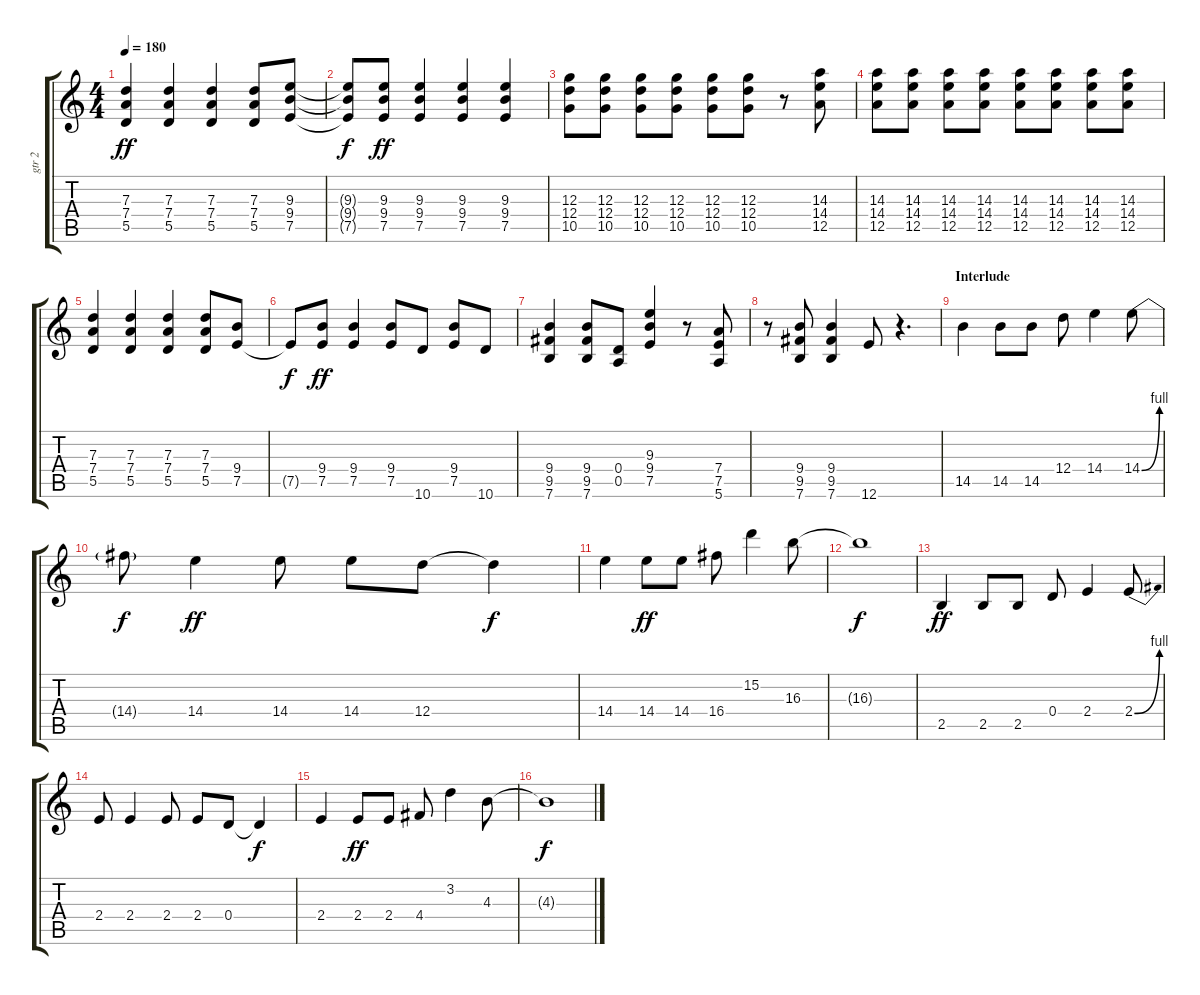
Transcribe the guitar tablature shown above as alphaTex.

\track ("gtr 2" "gtr 2") {instrument overdrivenguitar}
\staff {score tabs}
\tuning (E4 B3 G3 D3 A2 E2) {hide}
\ts (4 4)
\tempo 180
\clef g2
\ks c
(7.3 7.4 5.5).4{dy ff} (7.3 7.4 5.5).4 (7.3 7.4 5.5).4 (7.3 7.4 5.5).8 (9.3 9.4 7.5).8 |
(9.3{t} 9.4{t} 7.5{t}).8{dy f} (9.3 9.4 7.5).8{dy ff} (9.3 9.4 7.5).4 (9.3 9.4 7.5).4 (9.3 9.4 7.5).4 |
(12.3 12.4 10.5).8 (12.3 12.4 10.5).8 (12.3 12.4 10.5).8 (12.3 12.4 10.5).8 (12.3 12.4 10.5).8 (12.3 12.4 10.5).8 r.8 (14.3 14.4 12.5).8 |
(14.3 14.4 12.5).8 (14.3 14.4 12.5).8 (14.3 14.4 12.5).8 (14.3 14.4 12.5).8 (14.3 14.4 12.5).8 (14.3 14.4 12.5).8 (14.3 14.4 12.5).8 (14.3 14.4 12.5).8 |
(7.3 7.4 5.5).4 (7.3 7.4 5.5).4 (7.3 7.4 5.5).4 (7.3 7.4 5.5).8 (9.4 7.5).8 |
7.5{t}.8{dy f} (9.4 7.5).8{dy ff} (9.4 7.5).4 (9.4 7.5).8 10.6.8 (9.4 7.5).8 10.6.8 |
(9.4 9.5 7.6).4 (9.4 9.5 7.6).8 (0.4 0.5).8 (9.3 9.4 7.5).4 r.8 (7.4 7.5 5.6).8 |
r.8 (9.4 9.5 7.6).8 (9.4 9.5 7.6).4 12.6.8 r.4{d} |
\section ("" "Interlude")
14.5.4 14.5.8 14.5.8 12.4.8 14.4.4 14.4{be (bend 0 0 60 4)}.8 |
14.4{t}.8{dy f} 14.4.4{dy ff} 14.4.8 14.4.8 12.4.8 12.4{t}.4{dy f} |
14.4.4 14.4.8{dy ff} 14.4.8 16.4.8 15.2.4 16.3.8 |
16.3{t}.1{dy f} |
2.5.4{dy ff} 2.5.8 2.5.8 0.4.8 2.4.4 2.4{be (bend 0 0 60 4)}.8 |
2.4.8 2.4.4 2.4.8 2.4.8 0.4.8 0.4{t}.4{dy f} |
2.4.4 2.4.8{dy ff} 2.4.8 4.4.8 3.2.4 4.3.8 |
4.3{t}.1{dy f}
